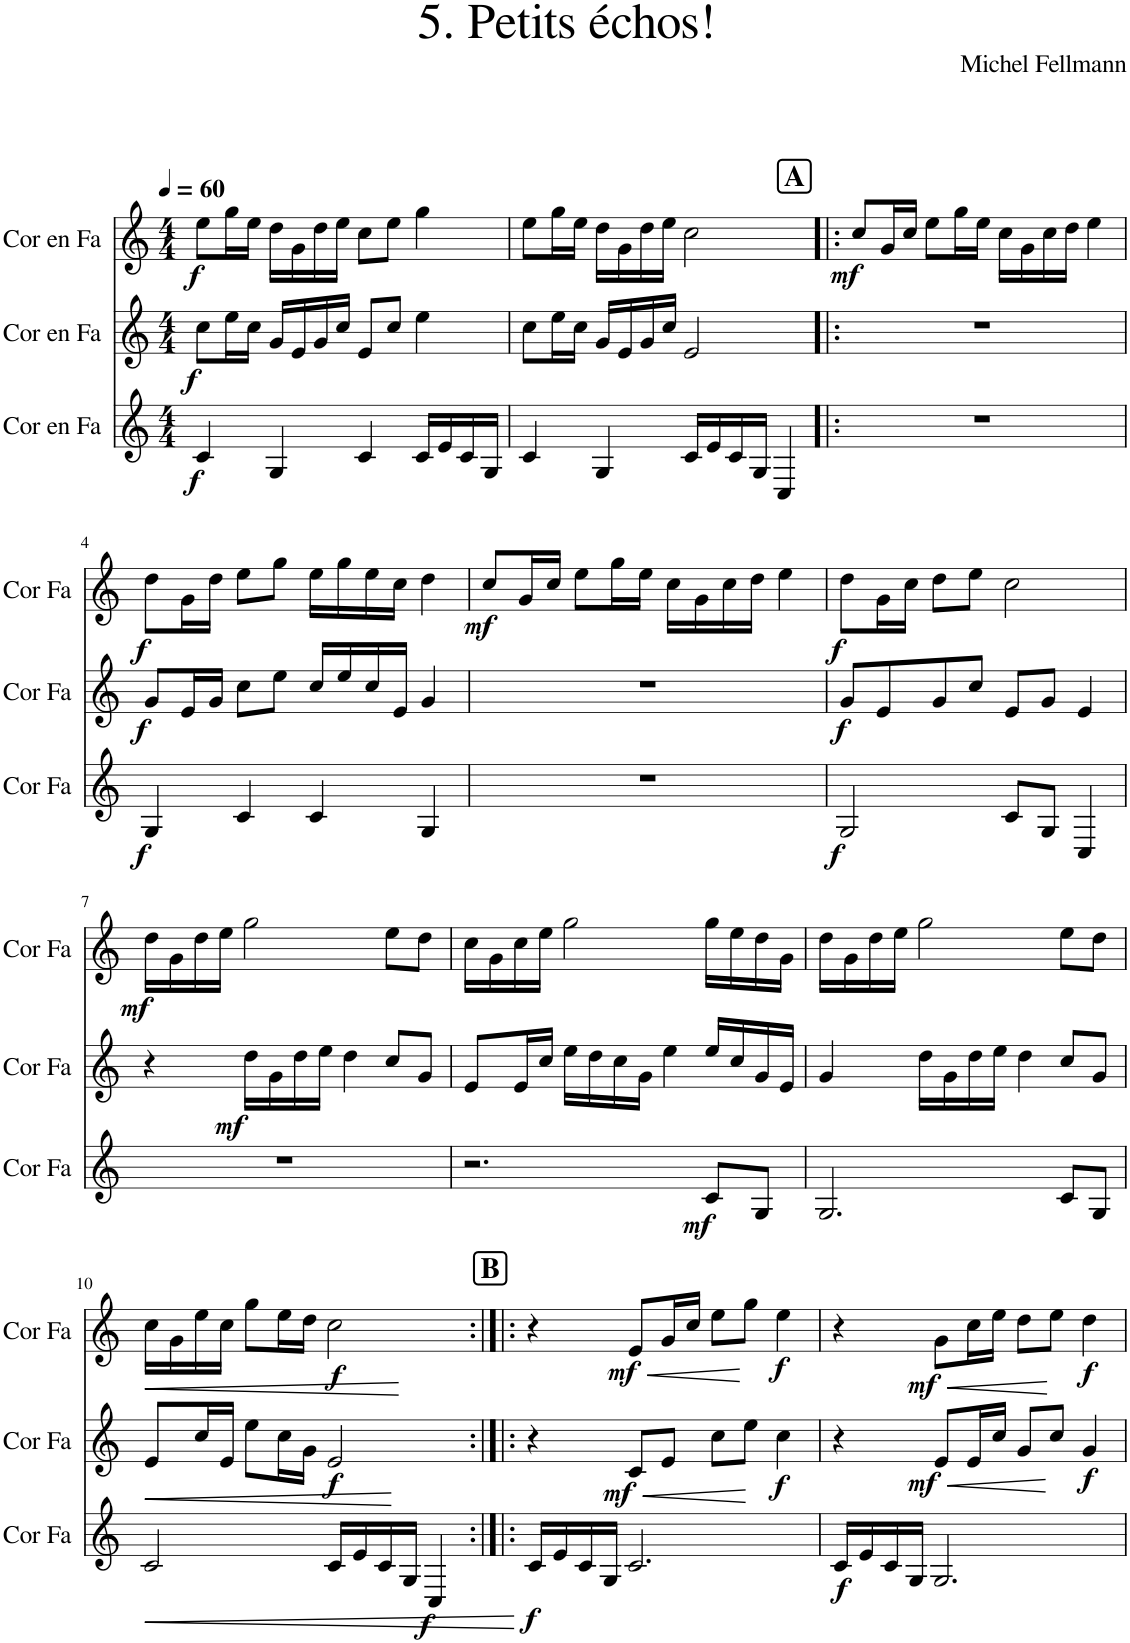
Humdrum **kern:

**kern	**dynam	**kern	**dynam	**kern	**dynam
*part3	*part3	*part2	*part2	*part1	*part1
*staff3	*staff3	*staff2	*staff2	*staff1	*staff1
*I"Cor en Fa	*	*I"Cor en Fa	*	*I"Cor en Fa	*
*I'Cor Fa	*	*I'Cor Fa	*	*I'Cor Fa	*
*clefG2	*	*clefG2	*	*clefG2	*
*Trd4c7	*	*Trd4c7	*	*Trd4c7	*
*k[]	*	*k[]	*	*k[]	*
*M4/4	*	*M4/4	*	*M4/4	*
*MM60	*	*MM60	*	*MM60	*
=1	=1	=1	=1	=1	=1
!	!LO:DY:b	!	!LO:DY:b	!	!LO:DY:b
4c/	f	8cc\L	f	8ee\L	f
.	.	16ee\L	.	16gg\L	.
.	.	16cc\JJ	.	16ee\JJ	.
4G/	.	16g/LL	.	16dd\LL	.
.	.	16e/	.	16g\	.
.	.	16g/	.	16dd\	.
.	.	16cc/JJ	.	16ee\JJ	.
4c/	.	8e/L	.	8cc\L	.
.	.	8cc/J	.	8ee\J	.
16c/LL	.	4ee\	.	4gg\	.
16e/	.	.	.	.	.
16c/	.	.	.	.	.
16G/JJ	.	.	.	.	.
=2	=2	=2	=2	=2	=2
4c/	.	8cc\L	.	8ee\L	.
.	.	16ee\L	.	16gg\L	.
.	.	16cc\JJ	.	16ee\JJ	.
4G/	.	16g/LL	.	16dd\LL	.
.	.	16e/	.	16g\	.
.	.	16g/	.	16dd\	.
.	.	16cc/JJ	.	16ee\JJ	.
16c/LL	.	2e/	.	2cc\	.
16e/	.	.	.	.	.
16c/	.	.	.	.	.
16G/JJ	.	.	.	.	.
4C/	.	.	.	.	.
!!LO:REH:place=s1:a:B:cj:fs=14:t=A
=3!|:	=3!|:	=3!|:	=3!|:	=3!|:	=3!|:
!	!	!	!	!	!LO:DY:b
1r	.	1r	.	8cc/L	mf
.	.	.	.	16g/L	.
.	.	.	.	16cc/JJ	.
.	.	.	.	8ee\L	.
.	.	.	.	16gg\L	.
.	.	.	.	16ee\JJ	.
.	.	.	.	16cc\LL	.
.	.	.	.	16g\	.
.	.	.	.	16cc\	.
.	.	.	.	16dd\JJ	.
.	.	.	.	4ee\	.
!!LO:LB:g=z
=4	=4	=4	=4	=4	=4
!	!LO:DY:b	!	!LO:DY:b	!	!LO:DY:b
4G/	f	8g/L	f	8dd\L	f
.	.	16e/L	.	16g\L	.
.	.	16g/JJ	.	16dd\JJ	.
4c/	.	8cc\L	.	8ee\L	.
.	.	8ee\J	.	8gg\J	.
4c/	.	16cc/LL	.	16ee\LL	.
.	.	16ee/	.	16gg\	.
.	.	16cc/	.	16ee\	.
.	.	16e/JJ	.	16cc\JJ	.
4G/	.	4g/	.	4dd\	.
=5	=5	=5	=5	=5	=5
!	!	!	!	!	!LO:DY:b
1r	.	1r	.	8cc/L	mf
.	.	.	.	16g/L	.
.	.	.	.	16cc/JJ	.
.	.	.	.	8ee\L	.
.	.	.	.	16gg\L	.
.	.	.	.	16ee\JJ	.
.	.	.	.	16cc\LL	.
.	.	.	.	16g\	.
.	.	.	.	16cc\	.
.	.	.	.	16dd\JJ	.
.	.	.	.	4ee\	.
=6	=6	=6	=6	=6	=6
!	!LO:DY:b	!	!LO:DY:b	!	!LO:DY:b
2G/	f	8g/L	f	8dd\L	f
.	.	8e/	.	16g\L	.
.	.	.	.	16cc\JJ	.
.	.	8g/	.	8dd\L	.
.	.	8cc/J	.	8ee\J	.
8c/L	.	8e/L	.	2cc\	.
8G/J	.	8g/J	.	.	.
4C/	.	4e/	.	.	.
!!LO:LB:g=z
=7	=7	=7	=7	=7	=7
!	!	!	!	!	!LO:DY:b
1r	.	4r	.	16dd\LL	mf
.	.	.	.	16g\	.
.	.	.	.	16dd\	.
.	.	.	.	16ee\JJ	.
!	!	!	!LO:DY:b	!	!
.	.	16dd\LL	mf	2gg\	.
.	.	16g\	.	.	.
.	.	16dd\	.	.	.
.	.	16ee\JJ	.	.	.
.	.	4dd\	.	.	.
.	.	8cc/L	.	8ee\L	.
.	.	8g/J	.	8dd\J	.
=8	=8	=8	=8	=8	=8
2.r	.	8e/L	.	16cc\LL	.
.	.	.	.	16g\	.
.	.	16e/L	.	16cc\	.
.	.	16cc/JJ	.	16ee\JJ	.
.	.	16ee\LL	.	2gg\	.
.	.	16dd\	.	.	.
.	.	16cc\	.	.	.
.	.	16g\JJ	.	.	.
.	.	4ee\	.	.	.
!	!LO:DY:b	!	!	!	!
8c/L	mf	16ee/LL	.	16gg\LL	.
.	.	16cc/	.	16ee\	.
8G/J	.	16g/	.	16dd\	.
.	.	16e/JJ	.	16g\JJ	.
=9	=9	=9	=9	=9	=9
2.G/	.	4g/	.	16dd\LL	.
.	.	.	.	16g\	.
.	.	.	.	16dd\	.
.	.	.	.	16ee\JJ	.
.	.	16dd\LL	.	2gg\	.
.	.	16g\	.	.	.
.	.	16dd\	.	.	.
.	.	16ee\JJ	.	.	.
.	.	4dd\	.	.	.
8c/L	.	8cc/L	.	8ee\L	.
8G/J	.	8g/J	.	8dd\J	.
!!LO:LB:g=z
=10	=10	=10	=10	=10	=10
!	!LO:HP:b	!	!LO:HP:b	!	!LO:HP:b
2c/	<	8e/L	<	16cc\LL	<
.	.	.	.	16g\	.
.	.	16cc/L	.	16ee\	.
.	.	16e/JJ	.	16cc\JJ	.
.	.	8ee\L	.	8gg\L	.
.	.	16cc\L	.	16ee\L	.
.	.	16g\JJ	.	16dd\JJ	.
!	!	!	!LO:DY:b	!	!LO:DY:b
16c/LL	.	2e/	f	2cc\	f
16e/	.	.	.	.	.
16c/	.	.	.	.	.
!	!LO:DY:b	!	!	!	!
16G/JJ	f	.	.	.	.
4C/	.	.	.	.	.
.	[	.	[	.	[
!!LO:REH:place=s1:a:B:cj:fs=14:t=B
=11:|!|:	=11:|!|:	=11:|!|:	=11:|!|:	=11:|!|:	=11:|!|:
!	!LO:DY:b	!	!	!	!
16c/LL	f	4r	.	4r	.
16e/	.	.	.	.	.
16c/	.	.	.	.	.
16G/JJ	.	.	.	.	.
!	!	!	!LO:HP:b	!	!LO:HP:b
!	!	!	!LO:DY:n=1:b	!	!LO:DY:n=1:b
2.c/	.	8c/L	< mf	8e/L	< mf
.	.	8e/J	.	16g/L	.
.	.	.	.	16cc/JJ	.
.	.	8cc\L	.	8ee\L	.
.	.	8ee\J	.	8gg\J	.
!	!	!	!LO:DY:n=2:b	!	!LO:DY:n=2:b
.	.	4cc\	f	4ee\	f
.	.	.	[	.	[
=12	=12	=12	=12	=12	=12
!	!LO:DY:b	!	!	!	!
16c/LL	f	4r	.	4r	.
16e/	.	.	.	.	.
16c/	.	.	.	.	.
16G/JJ	.	.	.	.	.
!	!	!	!LO:HP:b	!	!LO:HP:b
!	!	!	!LO:DY:n=1:b	!	!LO:DY:n=1:b
2.G/	.	8e/L	< mf	8g\L	< mf
.	.	16e/L	.	16cc\L	.
.	.	16cc/JJ	.	16ee\JJ	.
.	.	8g/L	.	8dd\L	.
.	.	8cc/J	.	8ee\J	.
!	!	!	!LO:DY:n=2:b	!	!LO:DY:n=2:b
.	.	4g/	f	4dd\	f
.	.	.	[	.	[
=	=	=	=	=	=
*-	*-	*-	*-	*-	*-
